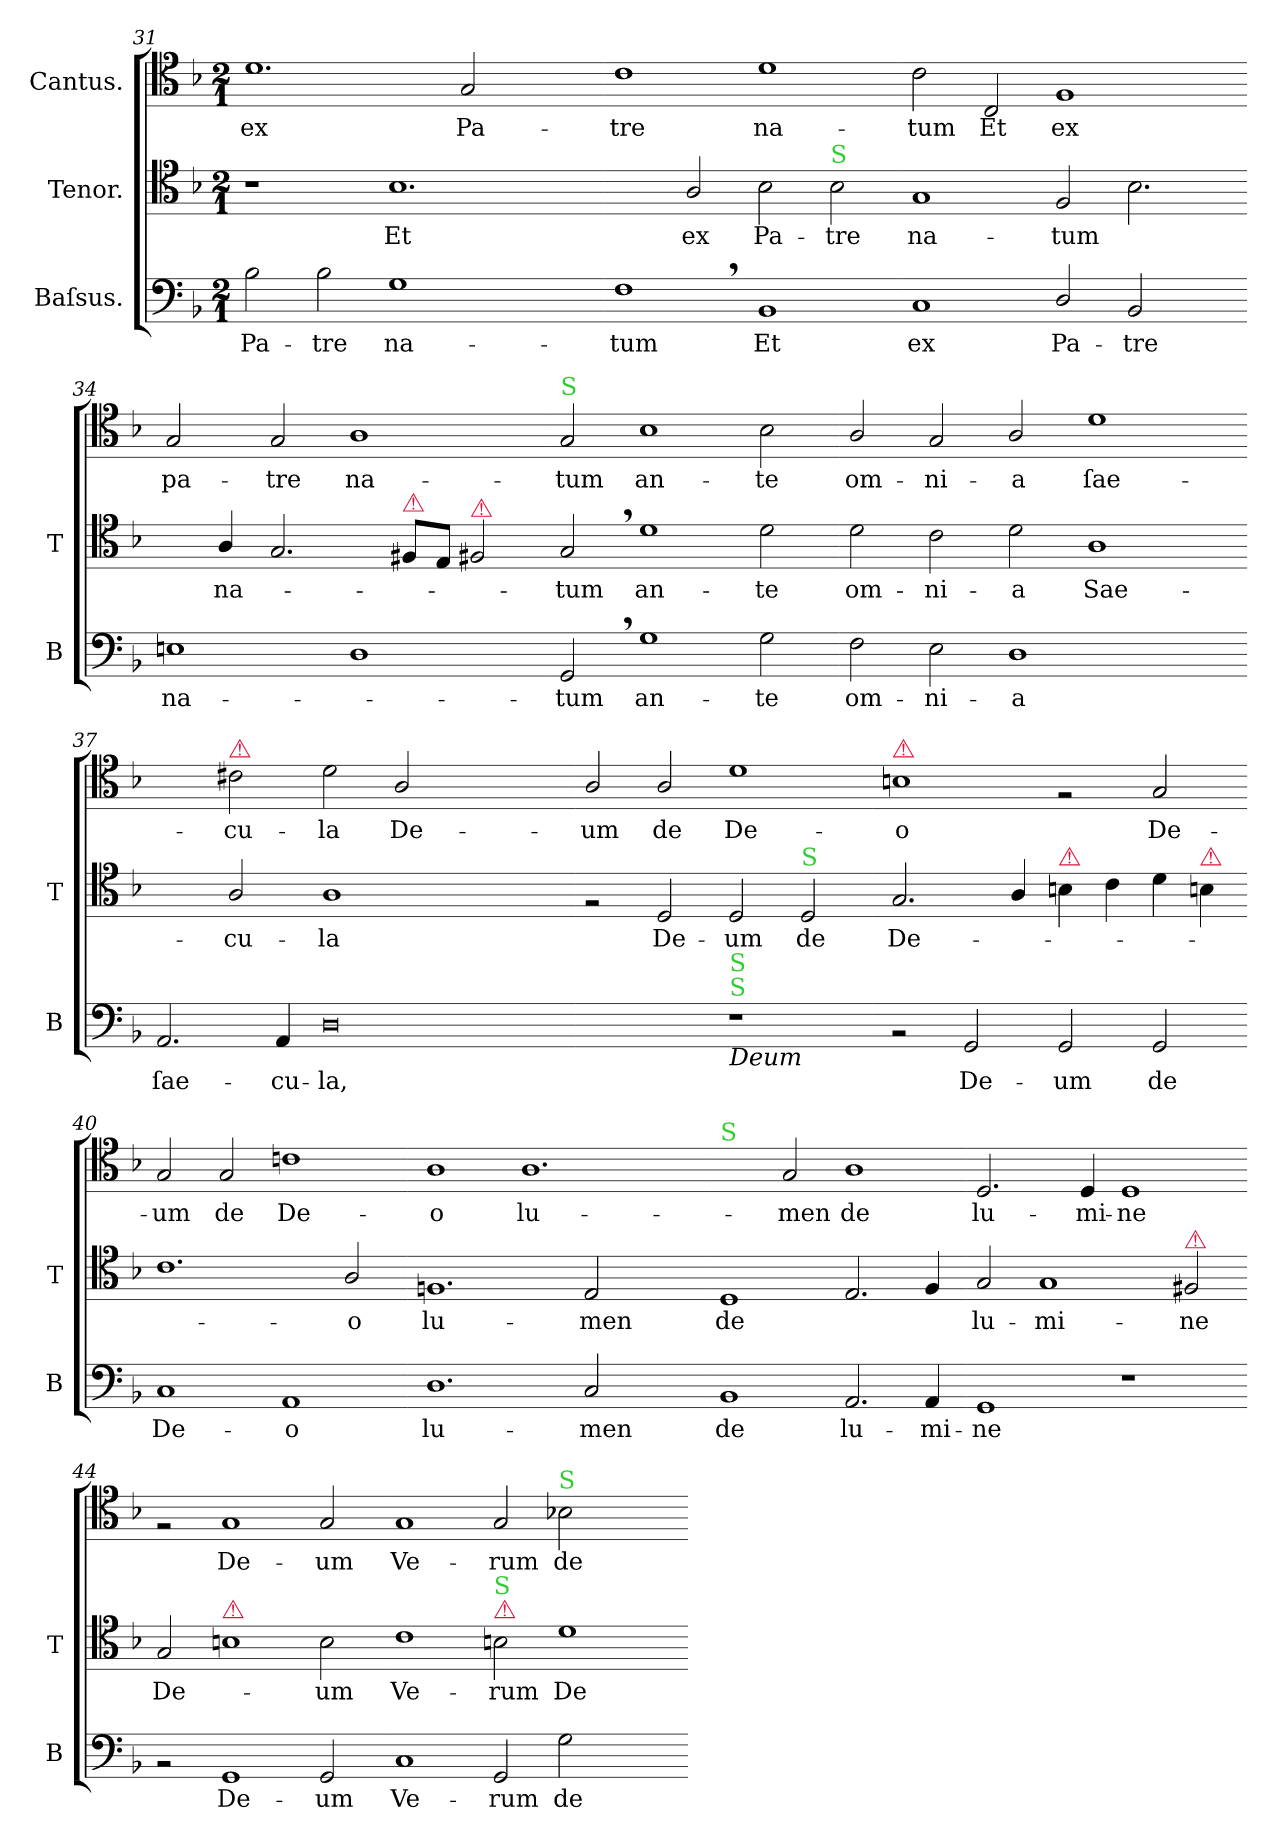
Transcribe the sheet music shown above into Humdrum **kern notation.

**kern	**text	**kern	**text	**kern	**text
*part3	*part3	*part2	*part2	*part1	*part1
*staff3	*staff3	*staff2	*staff2	*staff1	*staff1
*I"Baſsus.	*	*I"Tenor.	*	*I"Cantus.	*
*I'B	*	*I'T	*	*	*
*clefF4	*	*clefC4	*	*clefC4	*
*k[b-]	*	*k[b-]	*	*k[b-]	*
*M2/1	*	*M2/1	*	*M2/1	*
=31	=31	=31	=31	=31	=31
!	!	!	!	!	!LO:LY:i
2B-\	Pa-	1r	.	1.d	ex
2B-\	-tre	.	.	.	.
1G	na-	1.B-	Et	.	.
!	!	!	!	!	!LO:LY:i
.	.	.	.	2G/	Pa-
2ryy	.	.	.	2ryy	.
=32-	=32-	=32-	=32-	=32-	=32-
!	!	!	!	!	!LO:LY:i
1F,<	-tum	2ryy	.	1c	-tre
.	.	2A/	ex	.	.
!	!	!	!	!	!LO:LY:i
1BB-	Et	2B-\	Pa-	1d	na-
!	!	!LO:TX:a:color=limegreen:t=S	!	!	!
.	.	2B-\	-tre	.	.
=33-	=33-	=33-	=33-	=33-	=33-
!	!	!	!	!	!LO:LY:i
1C	ex	1G	na-	2c\	-tum
.	.	.	.	2C/	Et
2D/	Pa-	2F/	-tum	1F	ex
2BB-/	-tre	2.B-\	.	.	.
4ryy	.	.	.	4ryy	.
=34-	=34-	=34-	=34-	=34-	=34-
1En	na-	4ryy	.	2G/	pa-
.	.	4A/	na-	.	.
.	.	2.G/	.	2G/	-tre
1D	.	.	.	1A	na-
!	!	!LO:TX:a:color=crimson:t=⚠	!	!	!
.	.	8F#X/L	.	.	.
.	.	8E/J	.	.	.
!	!	!LO:TX:a:color=crimson:t=⚠	!	!	!
.	.	2F#X/	.	.	.
=35-	=35-	=35-	=35-	=35-	=35-
!	!	!	!	!LO:TX:a:color=limegreen:t=S	!
2GG,</	-tum	2G,</	-tum	2G/	-tum
1G	an-	1d	an-	1B-	an-
2G\	-te	2d\	-te	2B-\	-te
=36-	=36-	=36-	=36-	=36-	=36-
2F\	om-	2d\	om-	2A/	om-
2E\	-ni-	2c\	-ni-	2G/	-ni-
1D	-a	2d\	-a	2A/	-a
.	.	1A\	Sae-	1d\	ſae-
2ryy	.	.	.	.	.
=37-	=37-	=37-	=37-	=37-	=37-
2.AA/	ſae-	2ryy	.	2ryy	.
!	!	!	!	!LO:TX:a:color=crimson:t=⚠	!
.	.	2A/	-cu-	2c#X\	-cu-
4AA/	-cu-	.	.	.	.
0D	-la,	1A	-la	2d\	-la
.	.	.	.	2A/	De-
.	.	1ryy	.	1ryy	.
=38-	=38-	=38-	=38-	=38-	=38-
1ryy	.	2rF	.	2A/	-um
.	.	2D/	De-	2A/	de
!LO:TX:a:color=limegreen:t=S	!	!	!	!	!
!LO:TX:b:i:t=Deum	!	!	!	!	!
!LO:TX:a:color=limegreen:t=S	!	!	!	!	!
1r	.	2D/	-um	1d	De-
!	!	!LO:TX:a:color=limegreen:t=S	!	!	!
.	.	2D/	de	.	.
=39-	=39-	=39-	=39-	=39-	=39-
!	!	!	!	!LO:TX:a:color=crimson:t=⚠	!
2rBB	.	2.G/	De-	1Bn	-o
2GG/	De-	.	.	.	.
.	.	4A/	.	.	.
!	!	!LO:TX:a:color=crimson:t=⚠	!	!	!
2GG/	-um	4Bn\	.	2rF	.
.	.	4c\	.	.	.
!	!	!	!	!	!LO:LY:i
2GG/	de	4d\	.	2G/	De-
!	!	!LO:TX:a:color=crimson:t=⚠	!	!	!
.	.	4Bn\	.	.	.
=40-	=40-	=40-	=40-	=40-	=40-
!	!	!	!	!	!LO:LY:i
1C	De-	1.c	.	2G/	-um
!	!	!	!	!	!LO:LY:i
.	.	.	.	2G/	de
!	!	!	!	!	!LO:LY:i
1AA	-o	.	.	1cn	De-
.	.	2A/	-o	.	.
=41-	=41-	=41-	=41-	=41-	=41-
!	!	!	!	!	!LO:LY:i
1.D	lu-	1.Fn	lu-	1A	-o
.	.	.	.	1.A	lu-
2C/	-men	2E/	-men	.	.
2ryy	.	2ryy	.	.	.
=42-	=42-	=42-	=42-	=42-	=42-
!	!	!	!	!LO:TX:a:color=limegreen:t=S	!
1BB-	de	1D	de	2ryy	.
.	.	.	.	2G/	-men
2.AA/	lu-	2.E/	.	1A	de
4AA/	-mi-	4F/	.	.	.
=43-	=43-	=43-	=43-	=43-	=43-
1GG	-ne	2G/	lu-	2.D/	lu-
.	.	1G	-mi-	.	.
.	.	.	.	4D/	-mi-
1r	.	.	.	1D	-ne
!	!	!LO:TX:a:color=crimson:t=⚠	!	!	!
.	.	2F#X/	-ne	.	.
=44-	=44-	=44-	=44-	=44-	=44-
2rBB	.	2G/	De-	2rF	.
!	!	!LO:TX:a:color=crimson:t=⚠	!	!	!
1GG	De-	1Bn	.	1G	De-
2GG/	-um	2B\	-um	2G/	-um
=45-	=45-	=45-	=45-	=45-	=45-
1C	Ve-	1c	Ve-	1G	Ve-
!	!	!LO:TX:a:color=crimson:t=⚠	!	!	!
!	!	!LO:TX:a:color=limegreen:t=S	!	!	!
2GG/	-rum	2Bn\	-rum	2G/	-rum
!	!	!	!	!LO:TX:a:color=limegreen:t=S	!
2G\	de	1d\	De	2B-X\	de
2ryy	.	.	.	2ryy	.
=-	=-	=-	=-	=-	=-
*-	*-	*-	*-	*-	*-
